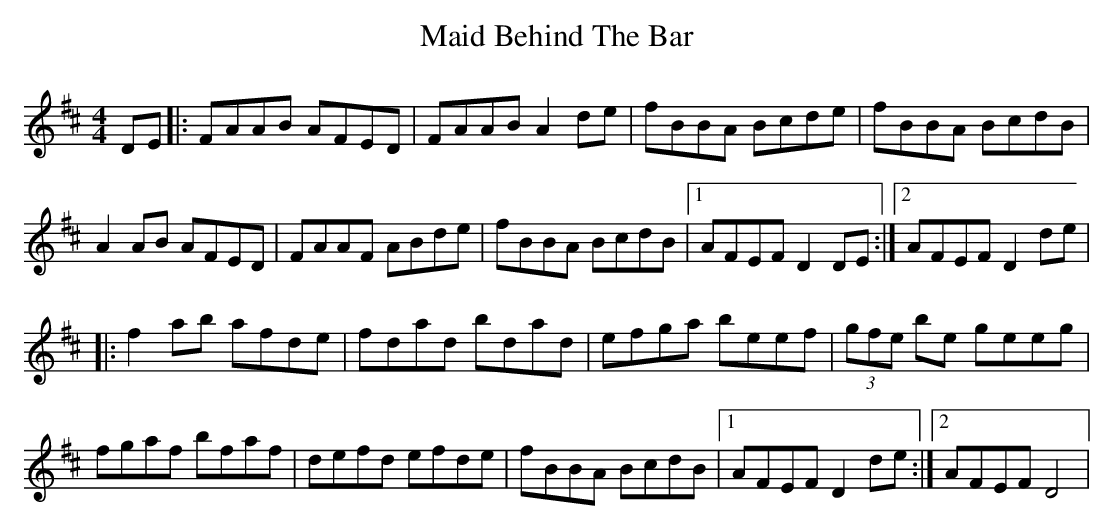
X:1
T:Maid Behind The Bar
M:4/4
K:D
DE |: FAAB AFED | FAAB A2de | fBBA Bcde | fBBA BcdB |
A2 AB AFED | FAAF ABde | fBBA BcdB |1 AFEF D2 DE :|2 AFEF D2 de|
|: f2 ab afde | fdad bdad | efga beef | (3gfe be geeg |
fgaf bfaf | defd efde |fBBA BcdB |1 AFEF D2 de :|2 AFEF D4 |
